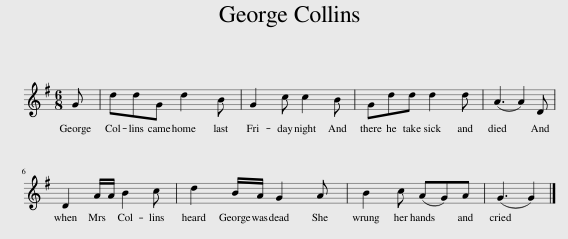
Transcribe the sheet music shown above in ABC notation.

X:1
L:1/8
M:6/8
I:linebreak $
K:G
V:1 treble
V:1
 G | ddG d2 B | G2 c c2 B | Gdd d2 d | (A3 A2) D |$ %5
 D2 A/A/ B2 c | d2 B/A/ G2 A | B2 c (AG)A | (G3 G2) |] %9
